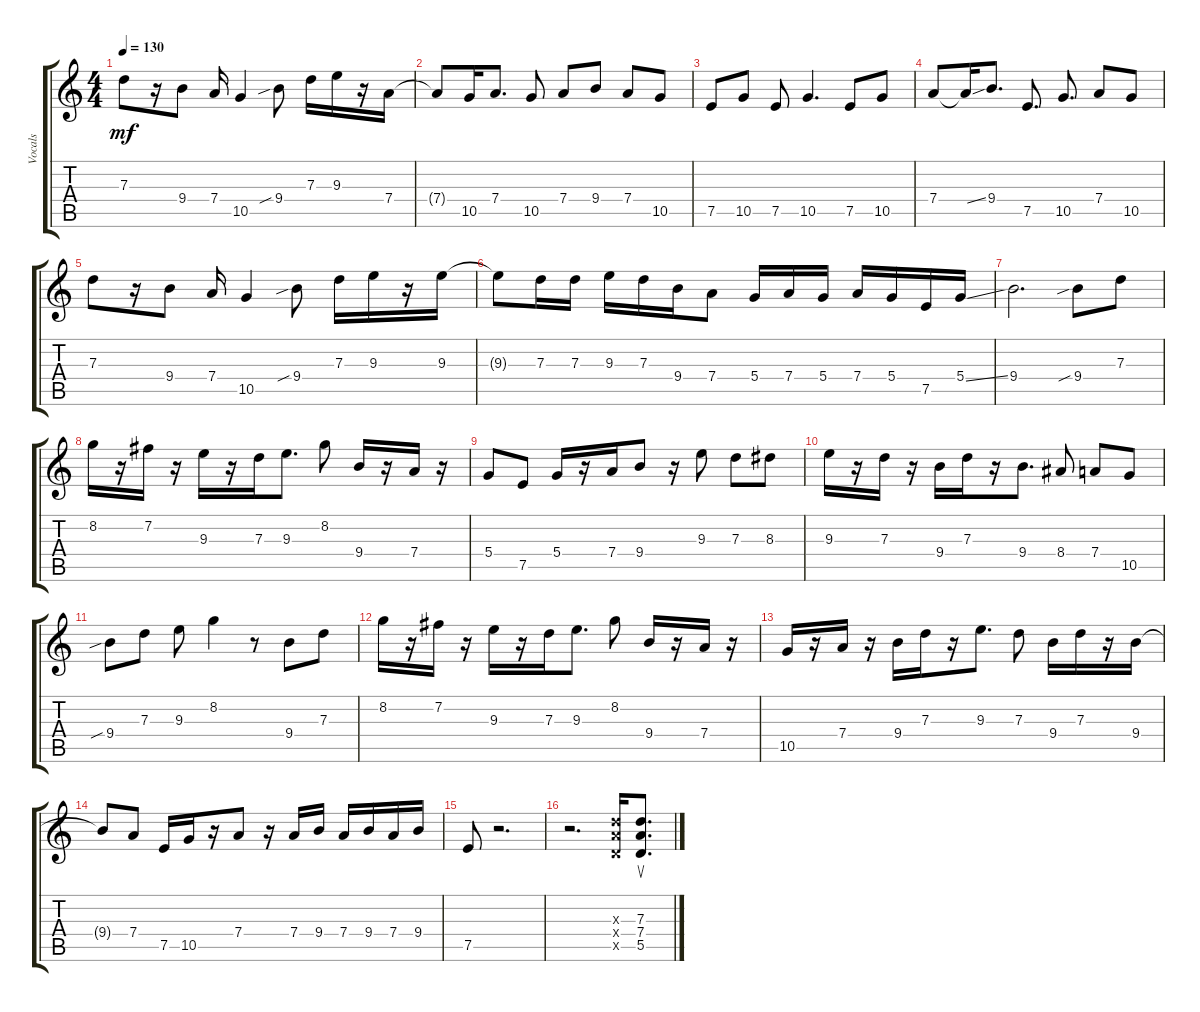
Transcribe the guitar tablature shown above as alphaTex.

\track ("Vocals" "Vocals") {instrument acousticguitarnylon}
\staff {score tabs}
\tuning (E4 B3 G3 D3 A2 E2) {hide}
\ts (4 4)
\tempo 130
\clef g2
\ks c
7.3.8{dy mf} r.16 9.4.8 7.4.16 10.5.4 9.4{sib}.8 7.3.16 9.3.16 r.16 7.4.16 |
7.4{t}.8 10.5.16 7.4.8{d} 10.5.8 7.4.8 9.4.8 7.4.8 10.5.8 |
7.5.8 10.5.8 7.5.8 10.5.4{d} 7.5.8 10.5.8 |
7.4.8 7.4{ss t}.16 9.4.8{d} 7.5.8{d} 10.5.8{d} 7.4.8 10.5.8 |
7.3.8 r.16 9.4.8 7.4.16 10.5.4 9.4{sib}.8 7.3.16 9.3.16 r.16 9.3.16 |
9.3{t}.8 7.3.16 7.3.16 9.3.16 7.3.16 9.4.16 7.4.8 5.4.16 7.4.16 5.4.16 7.4.16 5.4.16 7.5.16 5.4{ss}.16 |
9.4.2{d} 9.4{sib}.8 7.3.8 |
8.2.16 r.16 7.2.16 r.16 9.3.16 r.16 7.3.16 9.3.8{d} 8.2.8 9.4.16 r.16 7.4.16 r.16 |
5.4.8 7.5.8 5.4.16 r.16 7.4.16 9.4.8 r.16 9.3.8 7.3.8 8.3.8 |
9.3.16 r.16 7.3.16 r.16 9.4.16 7.3.16 r.16 9.4.8{d} 8.4.8 7.4.8 10.5.8 |
9.4{sib}.8 7.3.8 9.3.8 8.2.4 r.8 9.4.8 7.3.8 |
8.2.16 r.16 7.2.16 r.16 9.3.16 r.16 7.3.16 9.3.8{d} 8.2.8 9.4.16 r.16 7.4.16 r.16 |
10.5.16 r.16 7.4.16 r.16 9.4.16 7.3.16 r.16 9.3.8{d} 7.3.8 9.4.16 7.3.16 r.16 9.4.16 |
9.4{t}.8 7.4.8 7.5.16 10.5.16 r.16 7.4.8 r.16 7.4.16 9.4.16 7.4.16 9.4.16 7.4.16 9.4.16 |
7.5.8 r.2{d} |
r.2{d} (7.3{x} 7.4{x} 5.5{x}).16 (7.3 7.4 5.5).8{d su}
